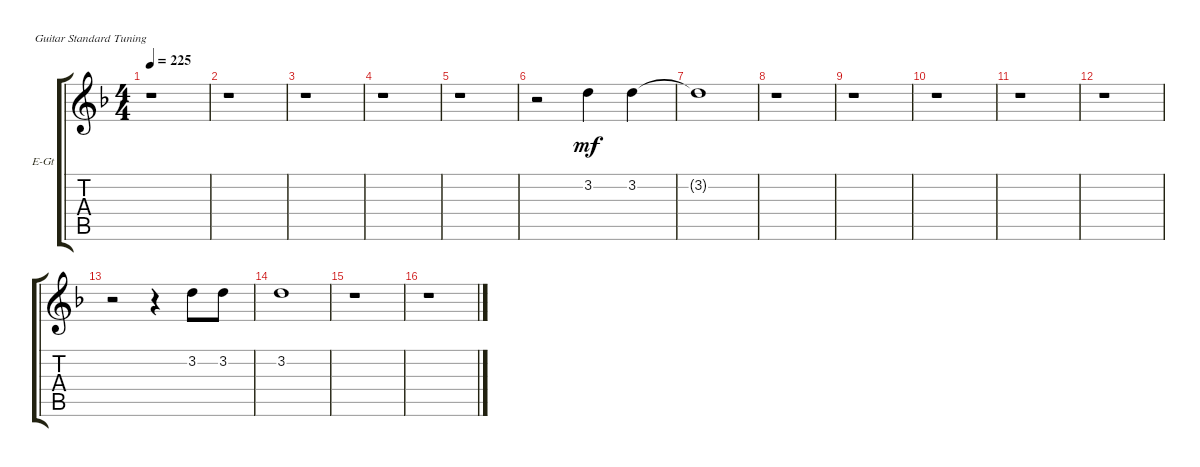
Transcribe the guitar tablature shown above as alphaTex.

\defaultSystemsLayout 4
\bracketExtendMode groupsimilarinstruments
\firstSystemTrackNameOrientation horizontal
\otherSystemsTrackNameOrientation horizontal
\track ("Art's Voice" "E-Gt") {instrument electricguitarclean}
\staff {score tabs}
\tuning (E4 B3 G3 D3 A2 E2)
\ts (4 4)
\tempo 225
\clef g2
\scale
0.333333
\ks dminor
r.1{dy mf} |
\scale
0.333333 r.1 |
r.1 |
r.1 |
r.1 |
r.2 3.2.4 3.2.4 |
3.2{t}.1 |
r.1 |
r.1 |
r.1 |
r.1 |
r.1 |
r.2 r.4 3.2.8 3.2.8 |
3.2.1 |
r.1 |
r.1
